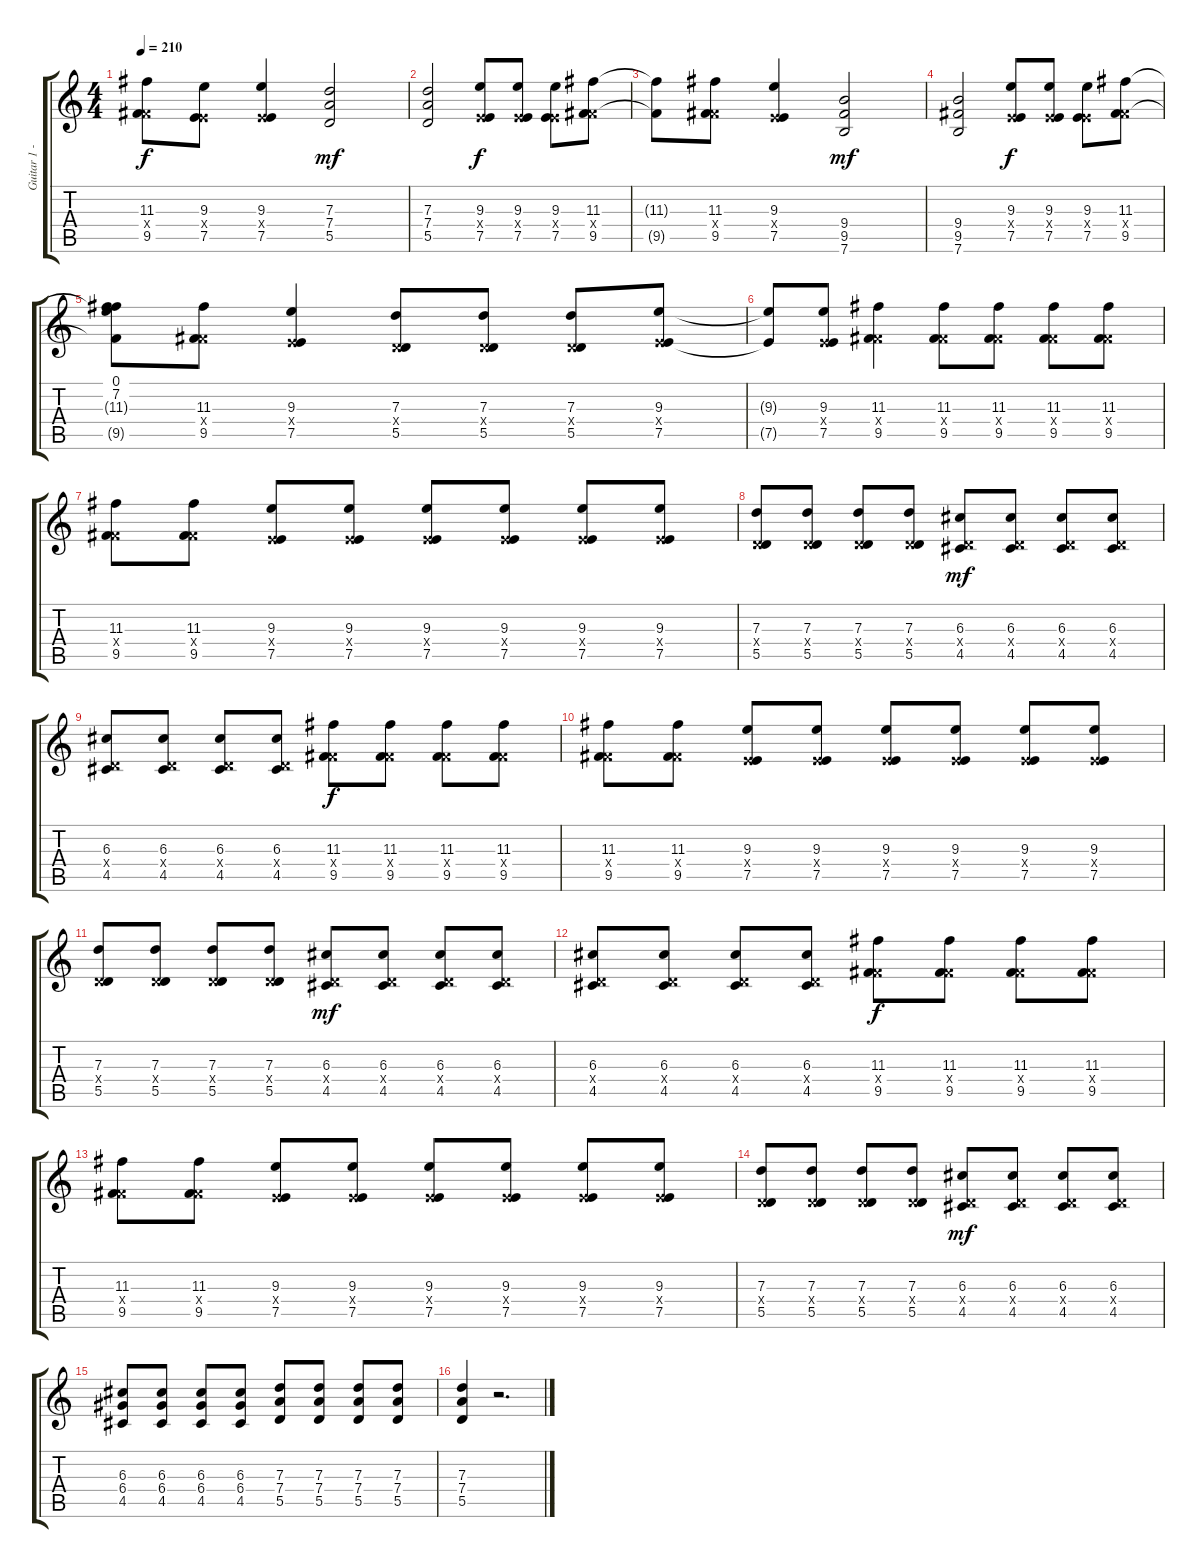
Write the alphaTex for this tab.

\track ("Guitar 1 - Joey Cape" "Guitar 1 -") {instrument distortionguitar}
\staff {score tabs}
\tuning (E4 B3 G3 D3 A2 E2) {hide}
\ts (4 4)
\tempo 210
\clef g2
\ks c
(11.3 4.4{x} 9.5).8{dy f} (9.3 2.4{x} 7.5).8 (9.3 2.4{x} 7.5).4 (7.3 7.4 5.5).2{dy mf} |
(7.3 7.4 5.5).2 (9.3 2.4{x} 7.5).8{dy f} (9.3 2.4{x} 7.5).8 (9.3 2.4{x} 7.5).8 (11.3 4.4{x} 9.5).8 |
(11.3{t} 9.5{t}).8 (11.3 4.4{x} 9.5).8 (9.3 2.4{x} 7.5).4 (9.4 9.5 7.6).2{dy mf} |
(9.4 9.5 7.6).2 (9.3 2.4{x} 7.5).8{dy f} (9.3 2.4{x} 7.5).8 (9.3 2.4{x} 7.5).8 (11.3 4.4{x} 9.5).8 |
(0.1 7.2 11.3{t} 9.5{t}).8 (11.3 4.4{x} 9.5).8 (9.3 2.4{x} 7.5).4 (7.3 0.4{x} 5.5).8 (7.3 0.4{x} 5.5).8 (7.3 0.4{x} 5.5).8 (9.3 2.4{x} 7.5).8 |
(9.3{t} 7.5{t}).8 (9.3 2.4{x} 7.5).8 (11.3 4.4{x} 9.5).4 (11.3 4.4{x} 9.5).8 (11.3 4.4{x} 9.5).8 (11.3 4.4{x} 9.5).8 (11.3 4.4{x} 9.5).8 |
(11.3 4.4{x} 9.5).8 (11.3 4.4{x} 9.5).8 (9.3 2.4{x} 7.5).8 (9.3 2.4{x} 7.5).8 (9.3 2.4{x} 7.5).8 (9.3 2.4{x} 7.5).8 (9.3 2.4{x} 7.5).8 (9.3 2.4{x} 7.5).8 |
(7.3 0.4{x} 5.5).8 (7.3 0.4{x} 5.5).8 (7.3 0.4{x} 5.5).8 (7.3 0.4{x} 5.5).8 (6.3 0.4{x} 4.5).8{dy mf} (6.3 0.4{x} 4.5).8 (6.3 0.4{x} 4.5).8 (6.3 0.4{x} 4.5).8 |
(6.3 0.4{x} 4.5).8 (6.3 0.4{x} 4.5).8 (6.3 0.4{x} 4.5).8 (6.3 0.4{x} 4.5).8 (11.3 4.4{x} 9.5).8{dy f} (11.3 4.4{x} 9.5).8 (11.3 4.4{x} 9.5).8 (11.3 4.4{x} 9.5).8 |
(11.3 4.4{x} 9.5).8 (11.3 4.4{x} 9.5).8 (9.3 2.4{x} 7.5).8 (9.3 2.4{x} 7.5).8 (9.3 2.4{x} 7.5).8 (9.3 2.4{x} 7.5).8 (9.3 2.4{x} 7.5).8 (9.3 2.4{x} 7.5).8 |
(7.3 0.4{x} 5.5).8 (7.3 0.4{x} 5.5).8 (7.3 0.4{x} 5.5).8 (7.3 0.4{x} 5.5).8 (6.3 0.4{x} 4.5).8{dy mf} (6.3 0.4{x} 4.5).8 (6.3 0.4{x} 4.5).8 (6.3 0.4{x} 4.5).8 |
(6.3 0.4{x} 4.5).8 (6.3 0.4{x} 4.5).8 (6.3 0.4{x} 4.5).8 (6.3 0.4{x} 4.5).8 (11.3 4.4{x} 9.5).8{dy f} (11.3 4.4{x} 9.5).8 (11.3 4.4{x} 9.5).8 (11.3 4.4{x} 9.5).8 |
(11.3 4.4{x} 9.5).8 (11.3 4.4{x} 9.5).8 (9.3 2.4{x} 7.5).8 (9.3 2.4{x} 7.5).8 (9.3 2.4{x} 7.5).8 (9.3 2.4{x} 7.5).8 (9.3 2.4{x} 7.5).8 (9.3 2.4{x} 7.5).8 |
(7.3 0.4{x} 5.5).8 (7.3 0.4{x} 5.5).8 (7.3 0.4{x} 5.5).8 (7.3 0.4{x} 5.5).8 (6.3 0.4{x} 4.5).8{dy mf} (6.3 0.4{x} 4.5).8 (6.3 0.4{x} 4.5).8 (6.3 0.4{x} 4.5).8 |
(6.3 6.4 4.5).8 (6.3 6.4 4.5).8 (6.3 6.4 4.5).8 (6.3 6.4 4.5).8 (7.3 7.4 5.5).8 (7.3 7.4 5.5).8 (7.3 7.4 5.5).8 (7.3 7.4 5.5).8 |
(7.3 7.4 5.5).4 r.2{d}
